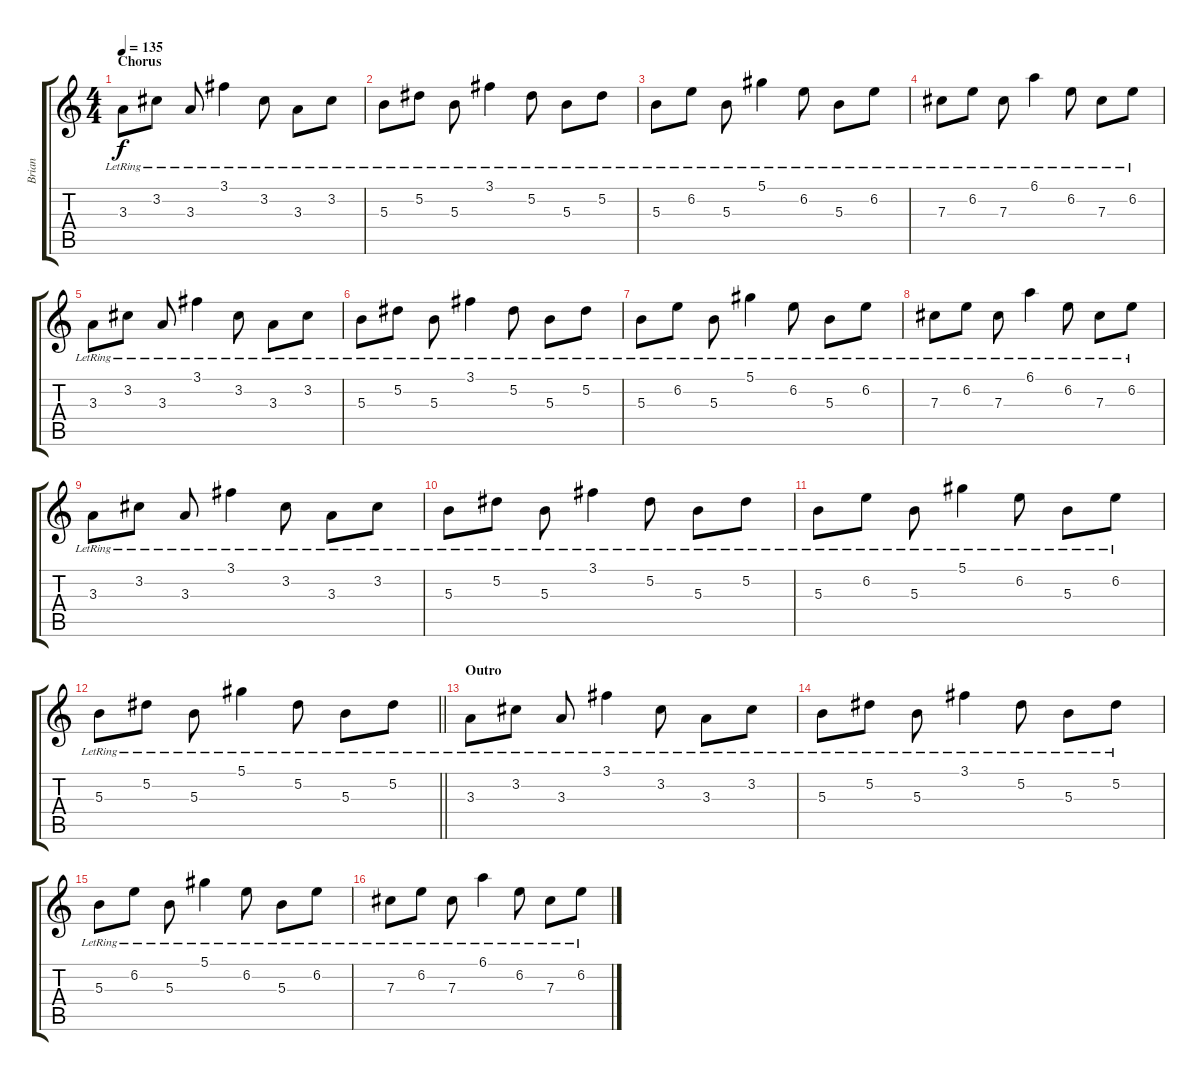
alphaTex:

\track ("Brian" "Brian") {instrument electricguitarclean}
\staff {score tabs}
\tuning (Eb4 Bb3 Gb3 Db3 Ab2 Eb2) {hide}
\ts (4 4)
\section ("" "Chorus")
\tempo 135
\clef g2
\ks c
3.3{lr}.8{dy f instrument electricguitarclean} 3.2{lr}.8 3.3{lr}.8 3.1{lr}.4 3.2{lr}.8 3.3{lr}.8 3.2{lr}.8 |
5.3{lr}.8 5.2{lr}.8 5.3{lr}.8 3.1{lr}.4 5.2{lr}.8 5.3{lr}.8 5.2{lr}.8 |
5.3{lr}.8 6.2{lr}.8 5.3{lr}.8 5.1{lr}.4 6.2{lr}.8 5.3{lr}.8 6.2{lr}.8 |
7.3{lr}.8 6.2{lr}.8 7.3{lr}.8 6.1{lr}.4 6.2{lr}.8 7.3{lr}.8 6.2{lr}.8 |
3.3{lr}.8 3.2{lr}.8 3.3{lr}.8 3.1{lr}.4 3.2{lr}.8 3.3{lr}.8 3.2{lr}.8 |
5.3{lr}.8 5.2{lr}.8 5.3{lr}.8 3.1{lr}.4 5.2{lr}.8 5.3{lr}.8 5.2{lr}.8 |
5.3{lr}.8 6.2{lr}.8 5.3{lr}.8 5.1{lr}.4 6.2{lr}.8 5.3{lr}.8 6.2{lr}.8 |
7.3{lr}.8 6.2{lr}.8 7.3{lr}.8 6.1{lr}.4 6.2{lr}.8 7.3{lr}.8 6.2{lr}.8 |
3.3{lr}.8 3.2{lr}.8 3.3{lr}.8 3.1{lr}.4 3.2{lr}.8 3.3{lr}.8 3.2{lr}.8 |
5.3{lr}.8 5.2{lr}.8 5.3{lr}.8 3.1{lr}.4 5.2{lr}.8 5.3{lr}.8 5.2{lr}.8 |
5.3{lr}.8 6.2{lr}.8 5.3{lr}.8 5.1{lr}.4 6.2{lr}.8 5.3{lr}.8 6.2{lr}.8 |
\barLineRight lightlight
5.3{lr}.8 5.2{lr}.8 5.3{lr}.8 5.1{lr}.4 5.2{lr}.8 5.3{lr}.8 5.2{lr}.8 |
\section ("" "Outro")
3.3{lr}.8{instrument electricguitarclean} 3.2{lr}.8 3.3{lr}.8 3.1{lr}.4 3.2{lr}.8 3.3{lr}.8 3.2{lr}.8 |
5.3{lr}.8 5.2{lr}.8 5.3{lr}.8 3.1{lr}.4 5.2{lr}.8 5.3{lr}.8 5.2{lr}.8 |
5.3{lr}.8 6.2{lr}.8 5.3{lr}.8 5.1{lr}.4 6.2{lr}.8 5.3{lr}.8 6.2{lr}.8 |
7.3{lr}.8 6.2{lr}.8 7.3{lr}.8 6.1{lr}.4 6.2{lr}.8 7.3{lr}.8 6.2{lr}.8
